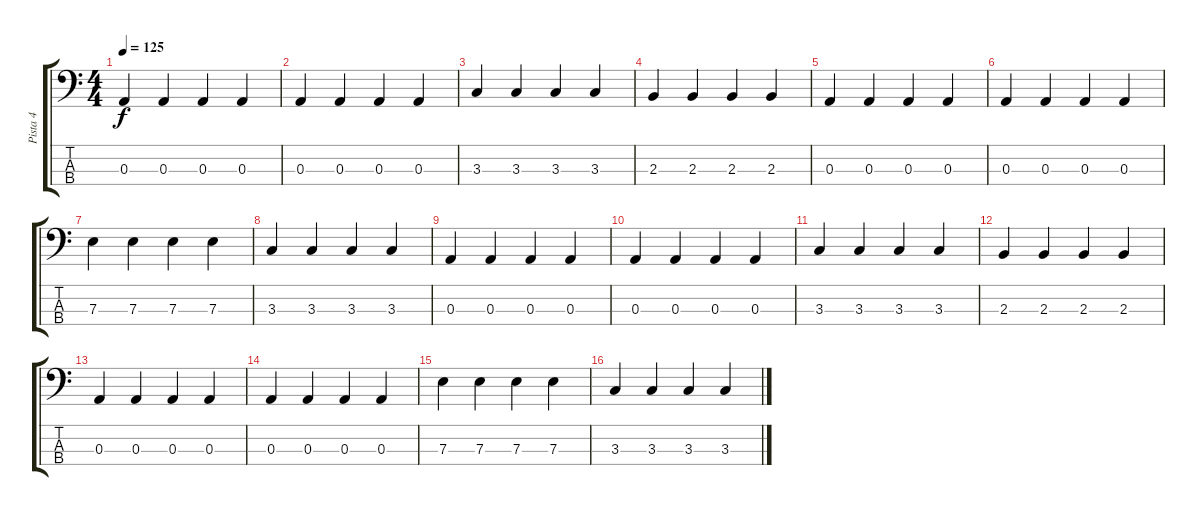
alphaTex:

\track ("Pista 4" "Pista 4") {instrument electricbasspick}
\staff {score tabs}
\tuning (G2 D2 A1 D1) {hide}
\ts (4 4)
\tempo 125
\clef f4
\ks c
0.3.4{dy f} 0.3.4 0.3.4 0.3.4 |
0.3.4 0.3.4 0.3.4 0.3.4 |
3.3.4 3.3.4 3.3.4 3.3.4 |
2.3.4 2.3.4 2.3.4 2.3.4 |
0.3.4 0.3.4 0.3.4 0.3.4 |
0.3.4 0.3.4 0.3.4 0.3.4 |
7.3.4 7.3.4 7.3.4 7.3.4 |
3.3.4 3.3.4 3.3.4 3.3.4 |
0.3.4 0.3.4 0.3.4 0.3.4 |
0.3.4 0.3.4 0.3.4 0.3.4 |
3.3.4 3.3.4 3.3.4 3.3.4 |
2.3.4 2.3.4 2.3.4 2.3.4 |
0.3.4 0.3.4 0.3.4 0.3.4 |
0.3.4 0.3.4 0.3.4 0.3.4 |
7.3.4 7.3.4 7.3.4 7.3.4 |
3.3.4 3.3.4 3.3.4 3.3.4
